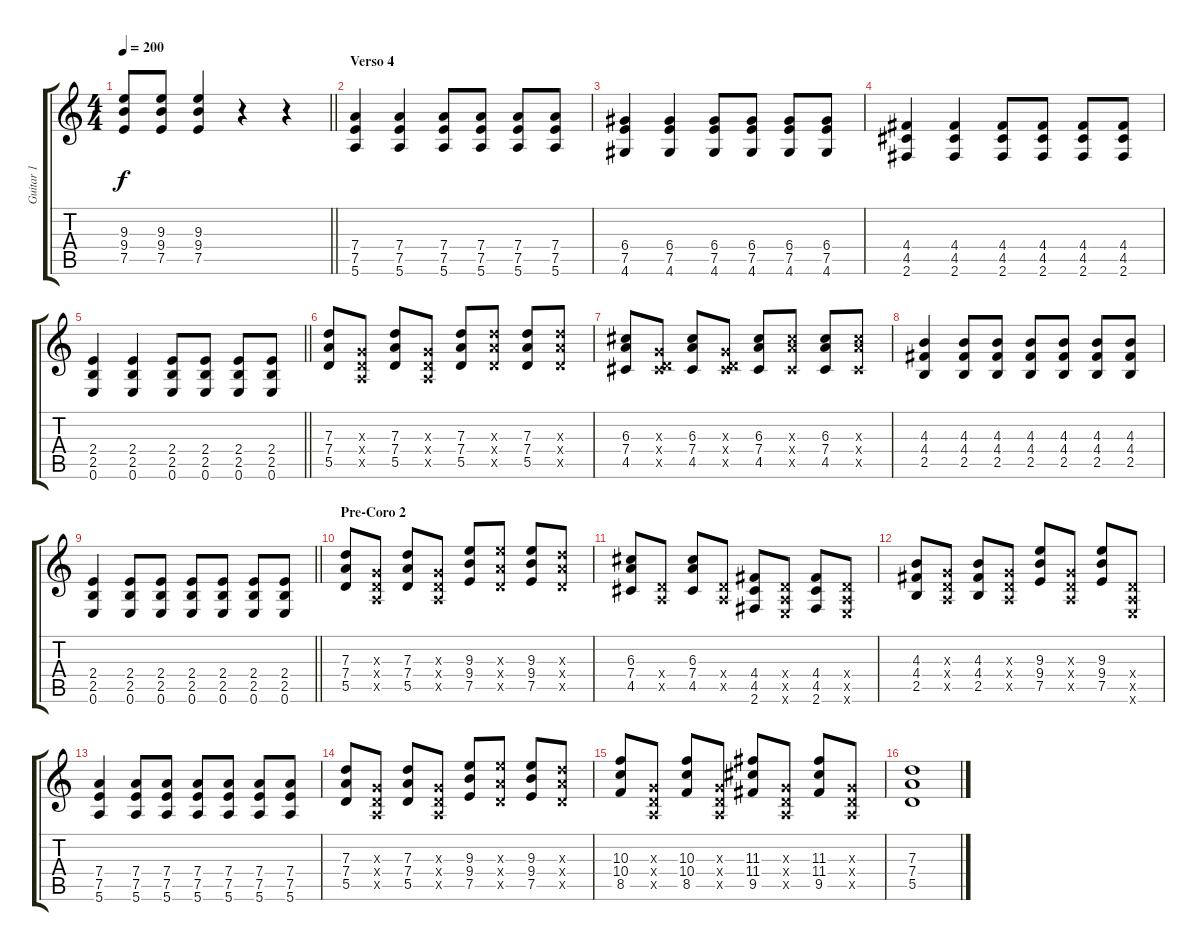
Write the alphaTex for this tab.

\track ("Guitar 1" "Guitar 1") {instrument distortionguitar}
\staff {score tabs}
\tuning (E4 B3 G3 D3 A2 E2) {hide}
\ts (4 4)
\tempo 200
\clef g2
\barLineRight lightlight
\ks c
(9.3 9.4 7.5).8{dy f} (9.3 9.4 7.5).8 (9.3 9.4 7.5).4 r.4 r.4 |
\section ("" "Verso 4")
(7.4 7.5 5.6).4 (7.4 7.5 5.6).4 (7.4 7.5 5.6).8 (7.4 7.5 5.6).8 (7.4 7.5 5.6).8 (7.4 7.5 5.6).8 |
(6.4 7.5 4.6).4 (6.4 7.5 4.6).4 (6.4 7.5 4.6).8 (6.4 7.5 4.6).8 (6.4 7.5 4.6).8 (6.4 7.5 4.6).8 |
(4.4 4.5 2.6).4 (4.4 4.5 2.6).4 (4.4 4.5 2.6).8 (4.4 4.5 2.6).8 (4.4 4.5 2.6).8 (4.4 4.5 2.6).8 |
\barLineRight lightlight
(2.4 2.5 0.6).4 (2.4 2.5 0.6).4 (2.4 2.5 0.6).8 (2.4 2.5 0.6).8 (2.4 2.5 0.6).8 (2.4 2.5 0.6).8 |
(7.3 7.4 5.5).8 (0.3{x} 0.4{x} 0.5{x}).8 (7.3 7.4 5.5).8 (0.3{x} 0.4{x} 0.5{x}).8 (7.3 7.4 5.5).8 (7.3{x} 7.4{x} 5.5{x}).8 (7.3 7.4 5.5).8 (7.3{x} 7.4{x} 5.5{x}).8 |
(6.3 7.4 4.5).8 (0.3{x} 0.4{x} 4.5{x}).8 (6.3 7.4 4.5).8 (0.3{x} 0.4{x} 4.5{x}).8 (6.3 7.4 4.5).8 (6.3{x} 7.4{x} 4.5{x}).8 (6.3 7.4 4.5).8 (6.3{x} 7.4{x} 4.5{x}).8 |
(4.3 4.4 2.5).4 (4.3 4.4 2.5).8 (4.3 4.4 2.5).8 (4.3 4.4 2.5).8 (4.3 4.4 2.5).8 (4.3 4.4 2.5).8 (4.3 4.4 2.5).8 |
\barLineRight lightlight
(2.4 2.5 0.6).4 (2.4 2.5 0.6).8 (2.4 2.5 0.6).8 (2.4 2.5 0.6).8 (2.4 2.5 0.6).8 (2.4 2.5 0.6).8 (2.4 2.5 0.6).8 |
\section ("" "Pre-Coro 2")
(7.3 7.4 5.5).8 (0.3{x} 0.4{x} 0.5{x}).8 (7.3 7.4 5.5).8 (0.3{x} 0.4{x} 0.5{x}).8 (9.3 9.4 7.5).8 (9.3{x} 7.4{x} 5.5{x}).8 (9.3 9.4 7.5).8 (7.3{x} 7.4{x} 5.5{x}).8 |
(6.3 7.4 4.5).8 (0.4{x} 0.5{x}).8 (6.3 7.4 4.5).8 (0.4{x} 0.5{x}).8 (4.4 4.5 2.6).8 (0.4{x} 0.5{x} 0.6{x}).8 (4.4 4.5 2.6).8 (0.4{x} 0.5{x} 0.6{x}).8 |
(4.3 4.4 2.5).8 (0.3{x} 0.4{x} 0.5{x}).8 (4.3 4.4 2.5).8 (0.3{x} 0.4{x} 0.5{x}).8 (9.3 9.4 7.5).8 (0.3{x} 0.4{x} 0.5{x}).8 (9.3 9.4 7.5).8 (0.4{x} 0.5{x} 0.6{x}).8 |
(7.4 7.5 5.6).4 (7.4 7.5 5.6).8 (7.4 7.5 5.6).8 (7.4 7.5 5.6).8 (7.4 7.5 5.6).8 (7.4 7.5 5.6).8 (7.4 7.5 5.6).8 |
(7.3 7.4 5.5).8 (0.3{x} 0.4{x} 0.5{x}).8 (7.3 7.4 5.5).8 (0.3{x} 0.4{x} 0.5{x}).8 (9.3 9.4 7.5).8 (9.3{x} 7.4{x} 5.5{x}).8 (9.3 9.4 7.5).8 (7.3{x} 7.4{x} 5.5{x}).8 |
(10.3 10.4 8.5).8 (0.3{x} 0.4{x} 0.5{x}).8 (10.3 10.4 8.5).8 (0.3{x} 0.4{x} 0.5{x}).8 (11.3 11.4 9.5).8 (0.3{x} 0.4{x} 0.5{x}).8 (11.3 11.4 9.5).8 (0.3{x} 0.4{x} 0.5{x}).8 |
(7.3 7.4 5.5).1
